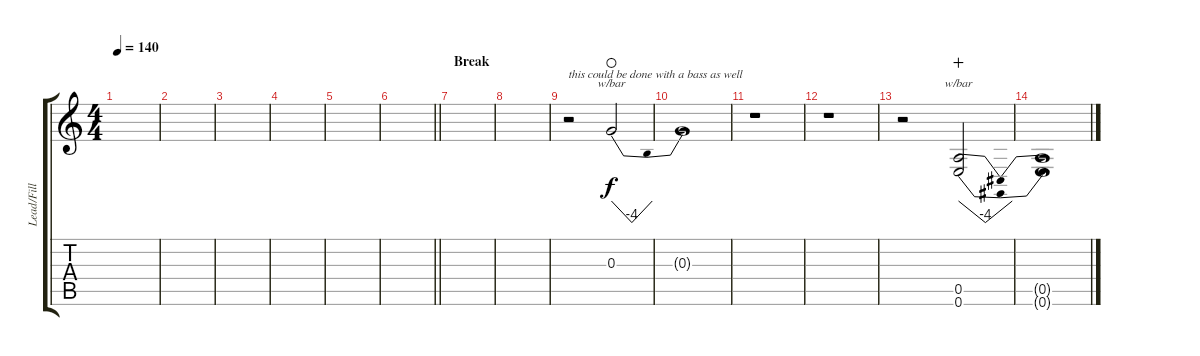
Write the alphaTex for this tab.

\track ("Lead/Fill" "Lead/Fill") {instrument distortionguitar}
\staff {score tabs}
\tuning (E4 B3 G3 D3 A2 E2) {hide}
\ts (4 4)
\tempo 140
\clef g2
\ks c
|
|
|
|
|
\barLineRight lightlight
|
\section ("" "Break")
|
|
r.2{txt "this could be done with a bass as well" volume 13} 0.3.2{tbe (dip default 0 0 30 -16 60 0) waho} |
0.3{t}.1 |
r.1 |
r.1 |
r.2{volume 16} (0.5 0.6).2{tbe (dip default 0 0 30 -16 60 0) wahc} |
(0.5{t} 0.6{t}).1
